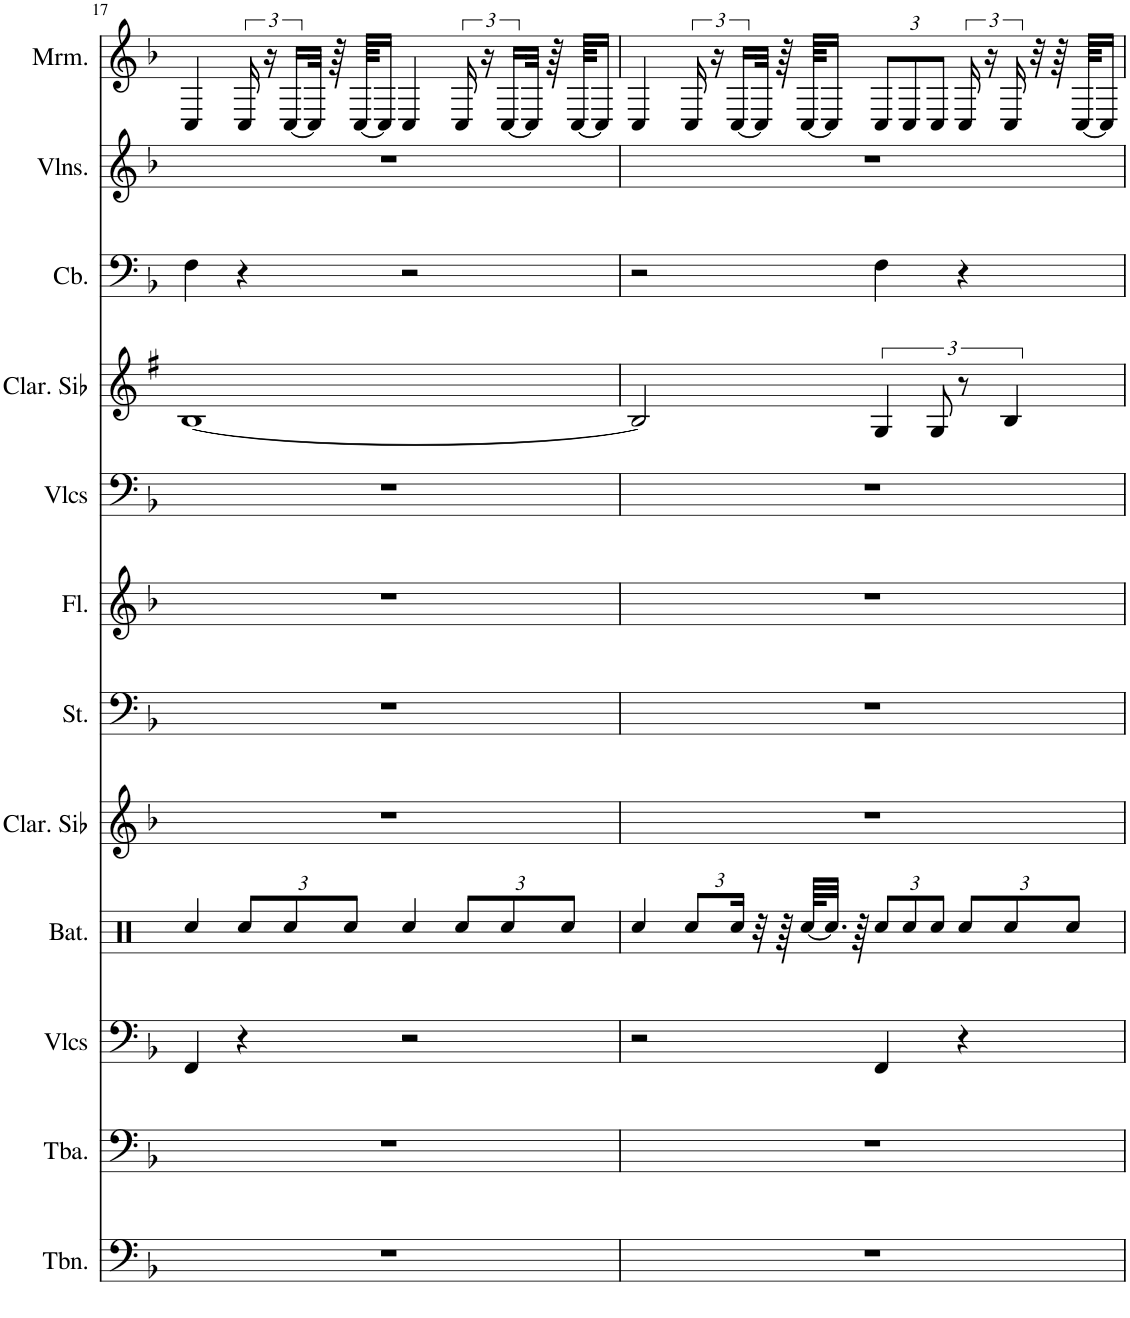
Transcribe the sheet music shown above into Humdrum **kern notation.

**kern	**kern	**kern	**kern	**kern	**kern	**kern	**kern	**kern	**kern	**kern	**kern
*part12	*part11	*part10	*part9	*part8	*part7	*part6	*part5	*part4	*part3	*part2	*part1
*staff12	*staff11	*staff10	*staff9	*staff8	*staff7	*staff6	*staff5	*staff4	*staff3	*staff2	*staff1
*I"Trombone, Trombone	*I"Tuba, Tuba	*I"Violoncelles, String Ensemble 1	*I"Batterie, Drums	*I"Clarinette en Sib, Clarinet Pipe	*I"Cordes, String Ensemble 1	*I"Flûte, Flute	*I"Violoncelles, String Ensemble 1	*I"Clarinette en Sib	*I"Contrebasse, Acoustic Bass	*I"Violons, String Ensemble 1	*I"Marimba
*I'Tbn.	*I'Tba.	*I'Vlcs	*I'Bat.	*I'Clar. Sib	*I'St.	*I'Fl.	*I'Vlcs	*I'Clar. Sib	*I'Cb.	*I'Vlns.	*I'Mrm.
!!LO:PB:g=z
*clefF4	*clefF4	*clefF4	*clefX	*clefG2	*clefF4	*clefG2	*clefF4	*clefG2	*clefF4	*clefG2	*clefG2
*	*	*	*	*Trd1c2	*	*	*	*Trd1c2	*Trd7c12	*	*
*k[b-]	*k[b-]	*k[b-]	*k[]	*k[b-]	*k[b-]	*k[b-]	*k[b-]	*k[f#]	*k[b-]	*k[b-]	*k[b-]
*M4/4	*M4/4	*M4/4	*M4/4	*M4/4	*M4/4	*M4/4	*M4/4	*M4/4	*M4/4	*M4/4	*M4/4
=17	=17	=17	=17	=17	=17	=17	=17	=17	=17	=17	=17
1r	1r	4FF/	4Rcc/	1r	1r	1r	1r	[1B	4F\	1r	4C/
*	*	*	*Xbrackettup	*	*	*	*	*	*	*	*
.	.	4r	12Rcc/L	.	.	.	.	.	4r	.	24C/
.	.	.	.	.	.	.	.	.	.	.	24r
.	.	.	12Rcc/	.	.	.	.	.	.	.	[24C/LL
.	.	.	.	.	.	.	.	.	.	.	32C/JJk]
.	.	.	.	.	.	.	.	.	.	.	64r
.	.	.	12Rcc/J	.	.	.	.	.	.	.	.
.	.	.	.	.	.	.	.	.	.	.	[64C/KKLL
.	.	.	.	.	.	.	.	.	.	.	16C/JJ]
.	.	2r	4Rcc/	.	.	.	.	.	2r	.	4C/
.	.	.	12Rcc/L	.	.	.	.	.	.	.	24C/
.	.	.	.	.	.	.	.	.	.	.	24r
.	.	.	12Rcc/	.	.	.	.	.	.	.	[24C/LL
.	.	.	.	.	.	.	.	.	.	.	32C/JJk]
.	.	.	.	.	.	.	.	.	.	.	64r
.	.	.	12Rcc/J	.	.	.	.	.	.	.	.
.	.	.	.	.	.	.	.	.	.	.	[64C/KKLL
.	.	.	.	.	.	.	.	.	.	.	16C/JJ]
=18	=18	=18	=18	=18	=18	=18	=18	=18	=18	=18	=18
1r	1r	2r	4Rcc/	1r	1r	1r	1r	2B/]	2r	1r	4C/
.	.	.	12Rcc/L	.	.	.	.	.	.	.	24C/
.	.	.	.	.	.	.	.	.	.	.	24r
.	.	.	24Rcc/Jk	.	.	.	.	.	.	.	[24C/LL
.	.	.	32r	.	.	.	.	.	.	.	32C/JJk]
.	.	.	64r	.	.	.	.	.	.	.	64r
.	.	.	[64Rcc/KLLL	.	.	.	.	.	.	.	[64C/KKLL
.	.	.	32.Rcc/JJJ]	.	.	.	.	.	.	.	16C/JJ]
.	.	.	64r	.	.	.	.	.	.	.	.
*	*	*	*	*	*	*	*	*	*	*	*Xbrackettup
.	.	4FF/	12Rcc/L	.	.	.	.	6G/	4F\	.	12C/L
.	.	.	12Rcc/	.	.	.	.	.	.	.	12C/
.	.	.	12Rcc/J	.	.	.	.	12G/	.	.	12C/J
*	*	*	*	*	*	*	*	*	*	*	*brackettup
.	.	4r	12Rcc/L	.	.	.	.	12r	4r	.	24C/
.	.	.	.	.	.	.	.	.	.	.	24r
.	.	.	12Rcc/	.	.	.	.	6B/	.	.	24C/
.	.	.	.	.	.	.	.	.	.	.	32r
.	.	.	.	.	.	.	.	.	.	.	64r
.	.	.	12Rcc/J	.	.	.	.	.	.	.	.
.	.	.	.	.	.	.	.	.	.	.	[64C/KKLL
.	.	.	.	.	.	.	.	.	.	.	16C/JJ]
=	=	=	=	=	=	=	=	=	=	=	=
*-	*-	*-	*-	*-	*-	*-	*-	*-	*-	*-	*-
